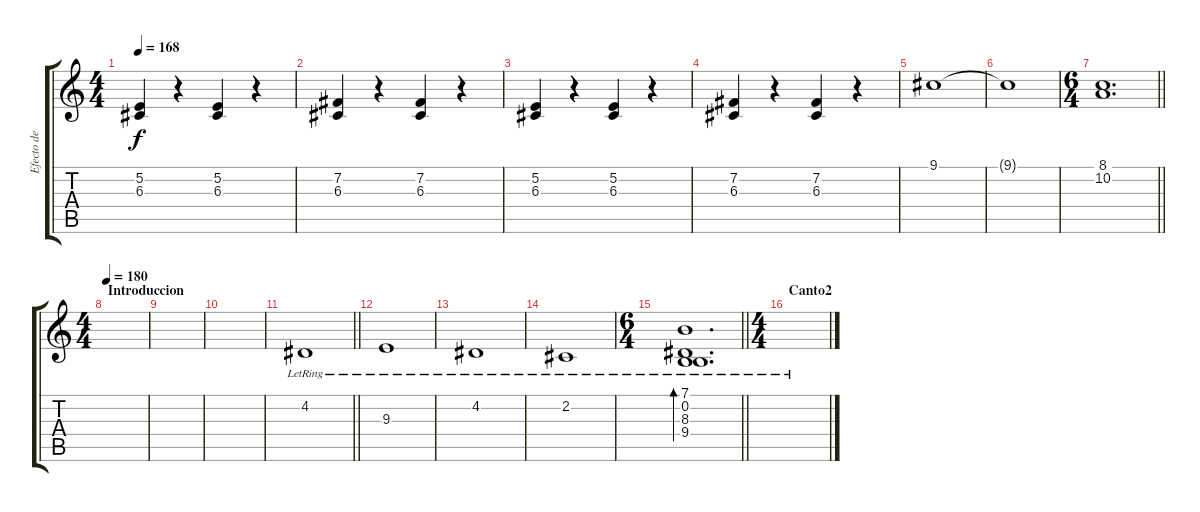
\track ("Efecto de Violin" "Efecto de ") {instrument stringensemble1}
\staff {score tabs}
\tuning (E4 B3 G3 D3 A2 E2) {hide}
\ts (4 4)
\tempo 168
\clef g2
\ks c
(5.2 6.3).4{dy f} r.4 (5.2 6.3).4 r.4 |
(7.2 6.3).4 r.4 (7.2 6.3).4 r.4 |
(5.2 6.3).4 r.4 (5.2 6.3).4 r.4 |
(7.2 6.3).4 r.4 (7.2 6.3).4 r.4 |
9.1.1 |
9.1{t}.1 |
\ts (6 4)
\barLineRight lightlight
(8.1 10.2).1{d} |
\ts (4 4)
\section ("" "Introduccion")
\tempo 180
|
|
|
\barLineRight lightlight
4.2{lr}.1 |
9.3{lr}.1 |
4.2{lr}.1 |
2.2{lr}.1 |
\ts (6 4)
\barLineRight lightlight
(7.1{lr} 0.2{lr} 8.3{lr} 9.4{lr}).1{d bd 480} |
\ts (4 4)
\section ("" "Canto2")
